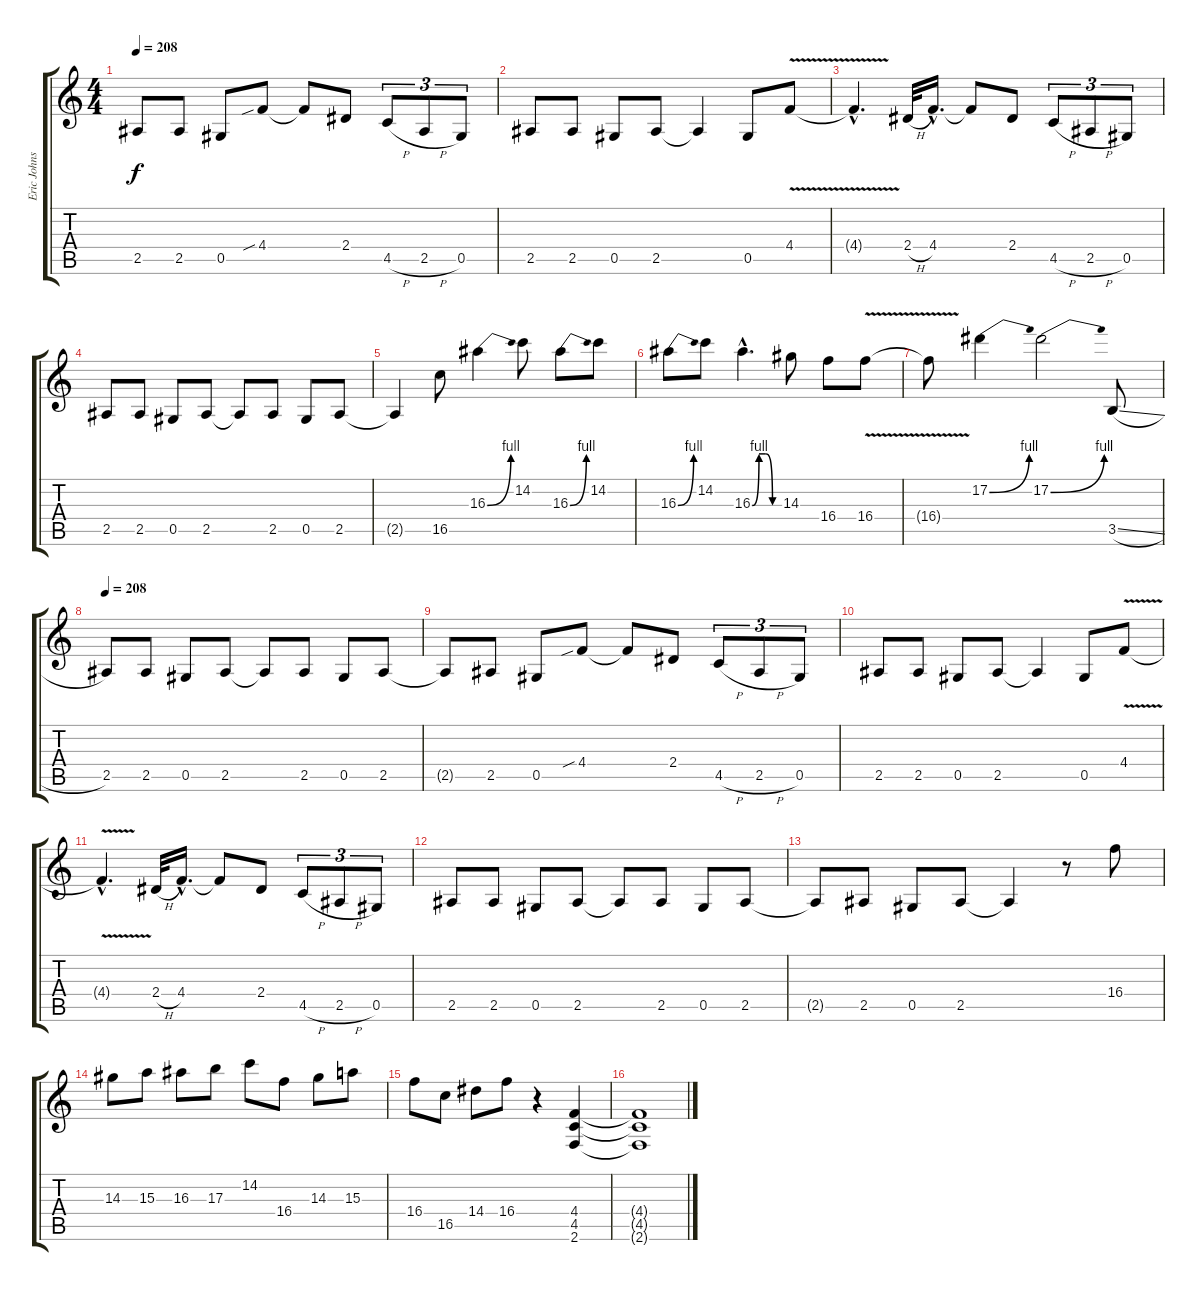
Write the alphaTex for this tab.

\track ("Eric Johnson" "Eric Johns") {instrument electricguitarjazz}
\staff {score tabs}
\tuning (Eb4 Bb3 Gb3 Db3 Ab2 Eb2) {hide}
\ts (4 4)
\tempo 208
\clef g2
\ks c
2.5{t}.8{dy f} 2.5.8 0.5.8 4.4{sib}.8 4.4{t}.8 2.4.8 4.5{h}.8{tu (3 2)} 2.5{h}.8{tu (3 2)} 0.5.8{tu (3 2)} |
2.5.8 2.5.8 0.5.8 2.5.8 2.5{t}.4 0.5.8 4.4{v}.8 |
4.4{hac t}.4{d} 2.4{h}.32 4.4{hac}.16{d} 4.4{t}.8 2.4.8 4.5{h}.8{tu (3 2)} 2.5{h}.8{tu (3 2)} 0.5.8{tu (3 2)} |
2.5.8 2.5.8 0.5.8 2.5.8 2.5{t}.8 2.5.8 0.5.8 2.5.8 |
2.5{t}.4 16.5.8 16.3{be (bend 0 0 60 4)}.4 14.2.8 16.3{be (bend 0 0 60 4)}.8 14.2.8 |
16.3{be (bend 0 0 60 4)}.8 14.2.8 16.3{be (custom 0 0 15 4 30 4 45 0 60 0) hac}.4{d} 14.3.8 16.4.8 16.4{v}.8 |
16.4{t}.8 17.2{be (bend 0 0 60 4)}.4 17.2{be (bend 0 0 60 4)}.2 3.5{sl}.8 |
\tempo 208
2.5.8 2.5.8 0.5.8 2.5.8 2.5{t}.8 2.5.8 0.5.8 2.5.8 |
2.5{t}.8 2.5.8 0.5.8 4.4{sib}.8 4.4{t}.8 2.4.8 4.5{h}.8{tu (3 2)} 2.5{h}.8{tu (3 2)} 0.5.8{tu (3 2)} |
2.5.8 2.5.8 0.5.8 2.5.8 2.5{t}.4 0.5.8 4.4{v}.8 |
4.4{hac t}.4{d} 2.4{h}.32 4.4{hac}.16{d} 4.4{t}.8 2.4.8 4.5{h}.8{tu (3 2)} 2.5{h}.8{tu (3 2)} 0.5.8{tu (3 2)} |
2.5.8 2.5.8 0.5.8 2.5.8 2.5{t}.8 2.5.8 0.5.8 2.5.8 |
2.5{t}.8 2.5.8 0.5.8 2.5.8 2.5{t}.4 r.8 16.4.8 |
14.3.8 15.3.8 16.3.8 17.3.8 14.2.8 16.4.8 14.3.8 15.3.8 |
16.4.8 16.5.8 14.4.8 16.4.8 r.4 (4.4 4.5 2.6).4 |
(4.4{t} 4.5{t} 2.6{t}).1
